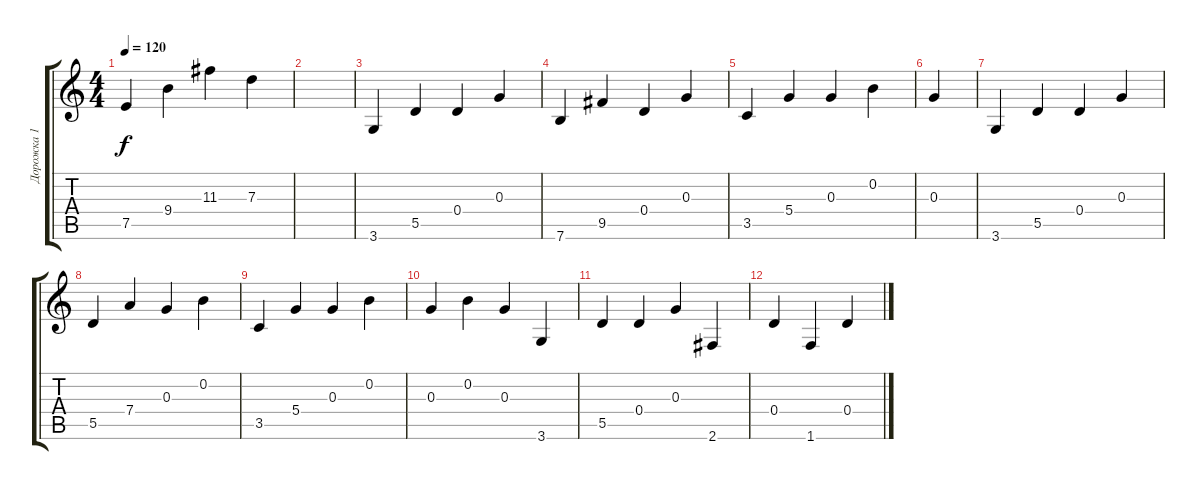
\track ("Дорожка 1" "Дорожка 1") {instrument acousticguitarsteel}
\staff {score tabs}
\tuning (E4 B3 G3 D3 A2 E2) {hide}
\ts (4 4)
\tempo 120
\clef g2
\ks c
7.5.4{dy f} 9.4.4 11.3.4 7.3.4 |
|
3.6.4 5.5.4 0.4.4 0.3.4 |
7.6.4 9.5.4 0.4.4 0.3.4 |
3.5.4 5.4.4 0.3.4 0.2.4 |
0.3.4 |
3.6.4 5.5.4 0.4.4 0.3.4 |
5.5.4 7.4.4 0.3.4 0.2.4 |
3.5.4 5.4.4 0.3.4 0.2.4 |
0.3.4 0.2.4 0.3.4 3.6.4 |
5.5.4 0.4.4 0.3.4 2.6.4 |
0.4.4 1.6.4 0.4.4
